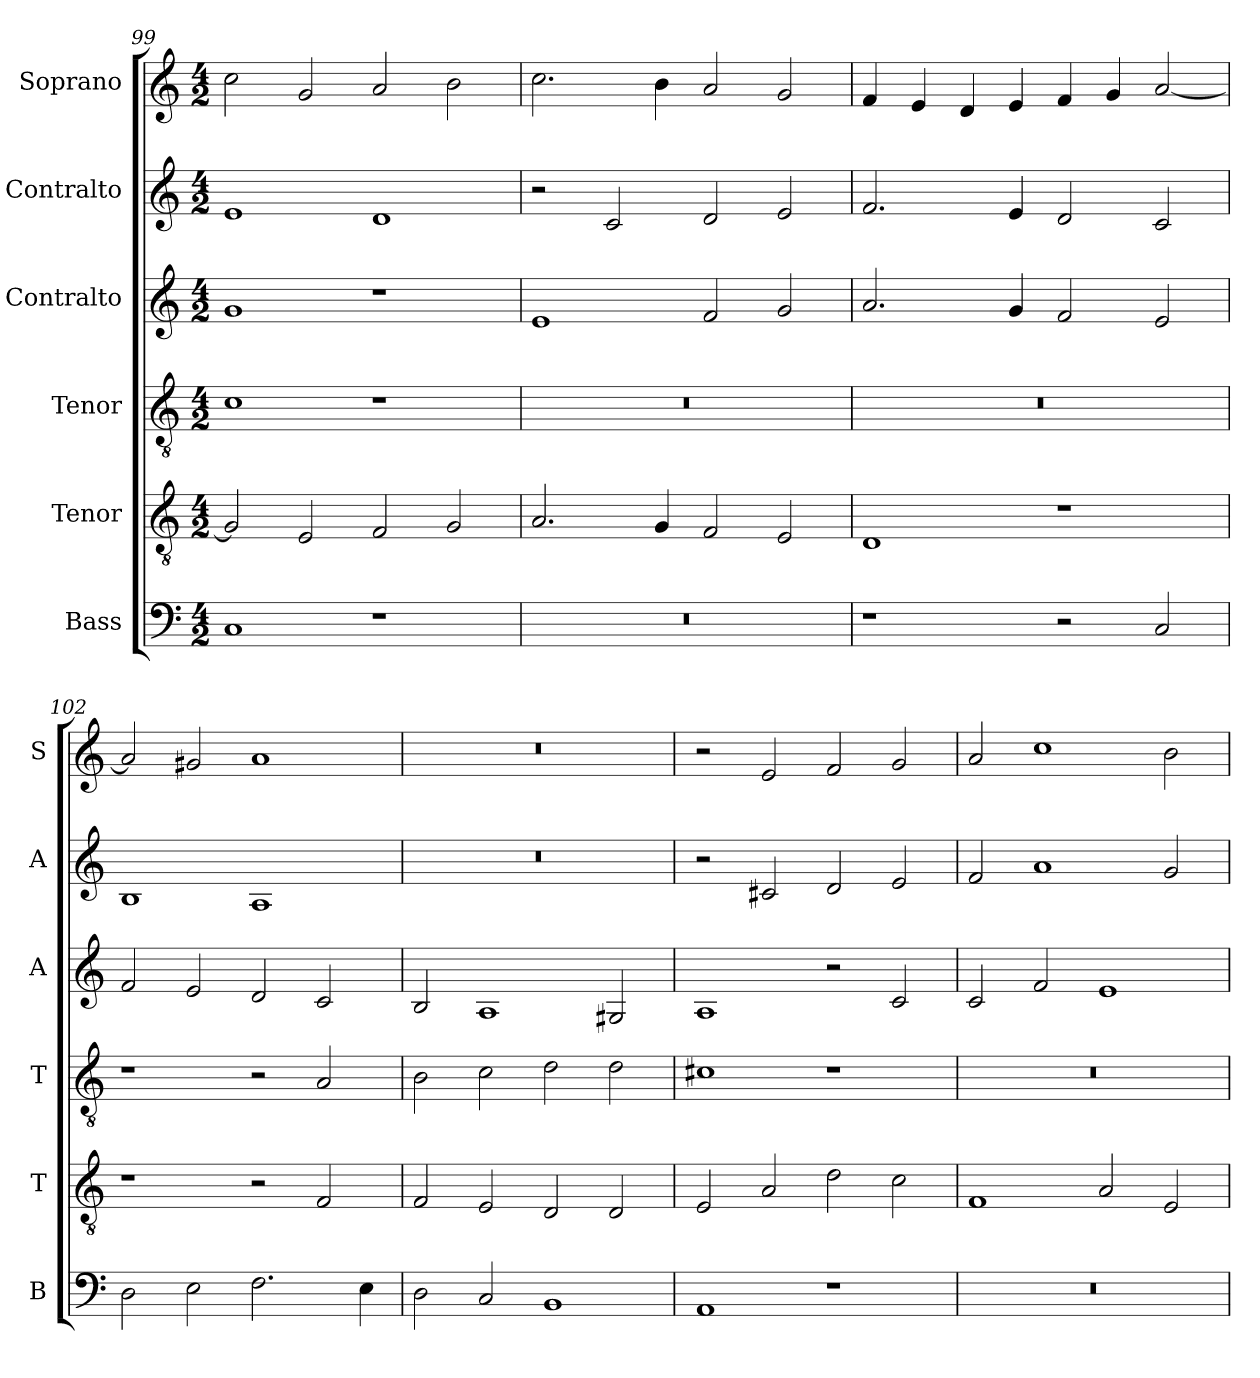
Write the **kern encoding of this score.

**kern	**kern	**kern	**kern	**kern	**kern
*part6	*part5	*part4	*part3	*part2	*part1
*staff6	*staff5	*staff4	*staff3	*staff2	*staff1
*I"Bass	*I"Tenor	*I"Tenor	*I"Contralto	*I"Contralto	*I"Soprano
*I'B	*I'T	*I'T	*I'A	*I'A	*I'S
*clefF4	*clefGv2	*clefGv2	*clefG2	*clefG2	*clefG2
*k[]	*k[]	*k[]	*k[]	*k[]	*k[]
*A:aeo	*A:aeo	*A:aeo	*A:aeo	*A:aeo	*A:aeo
*M4/2	*M4/2	*M4/2	*M4/2	*M4/2	*M4/2
=99	=99	=99	=99	=99	=99
1C	2G]	1c	1g	1e	2cc
.	2E	.	.	.	2g
1r	2F	1r	1r	1d	2a
.	2G	.	.	.	2b
=100	=100	=100	=100	=100	=100
0r	2.A	0r	1e	2r	2.cc
.	.	.	.	2c	.
.	4G	.	.	.	4b
.	2F	.	2f	2d	2a
.	2E	.	2g	2e	2g
=101	=101	=101	=101	=101	=101
1r	1D	0r	2.a	2.f	4f
.	.	.	.	.	4e
.	.	.	.	.	4d
.	.	.	4g	4e	4e
2r	1r	.	2f	2d	4f
.	.	.	.	.	4g
2C	.	.	2e	2c	[2a
=102	=102	=102	=102	=102	=102
2D	1r	1r	2f	1B	2a]
2E	.	.	2e	.	2g#X
2.F	2r	2r	2d	1A	1a
.	2F	2A	2c	.	.
4E	.	.	.	.	.
=103	=103	=103	=103	=103	=103
2D	2F	2B	2B	0r	0r
2C	2E	2c	1A	.	.
1BB	2D	2d	.	.	.
.	2D	2d	2G#X	.	.
=104	=104	=104	=104	=104	=104
1AA	2E	1c#X	1A	2r	2r
.	2A	.	.	2c#X	2e
1r	2d	1r	2r	2d	2f
.	2c	.	2c	2e	2g
=105	=105	=105	=105	=105	=105
0r	1F	0r	2c	2f	2a
.	.	.	2f	1a	1cc
.	2A	.	1e	.	.
.	2E	.	.	2g	2b
=	=	=	=	=	=
*-	*-	*-	*-	*-	*-
